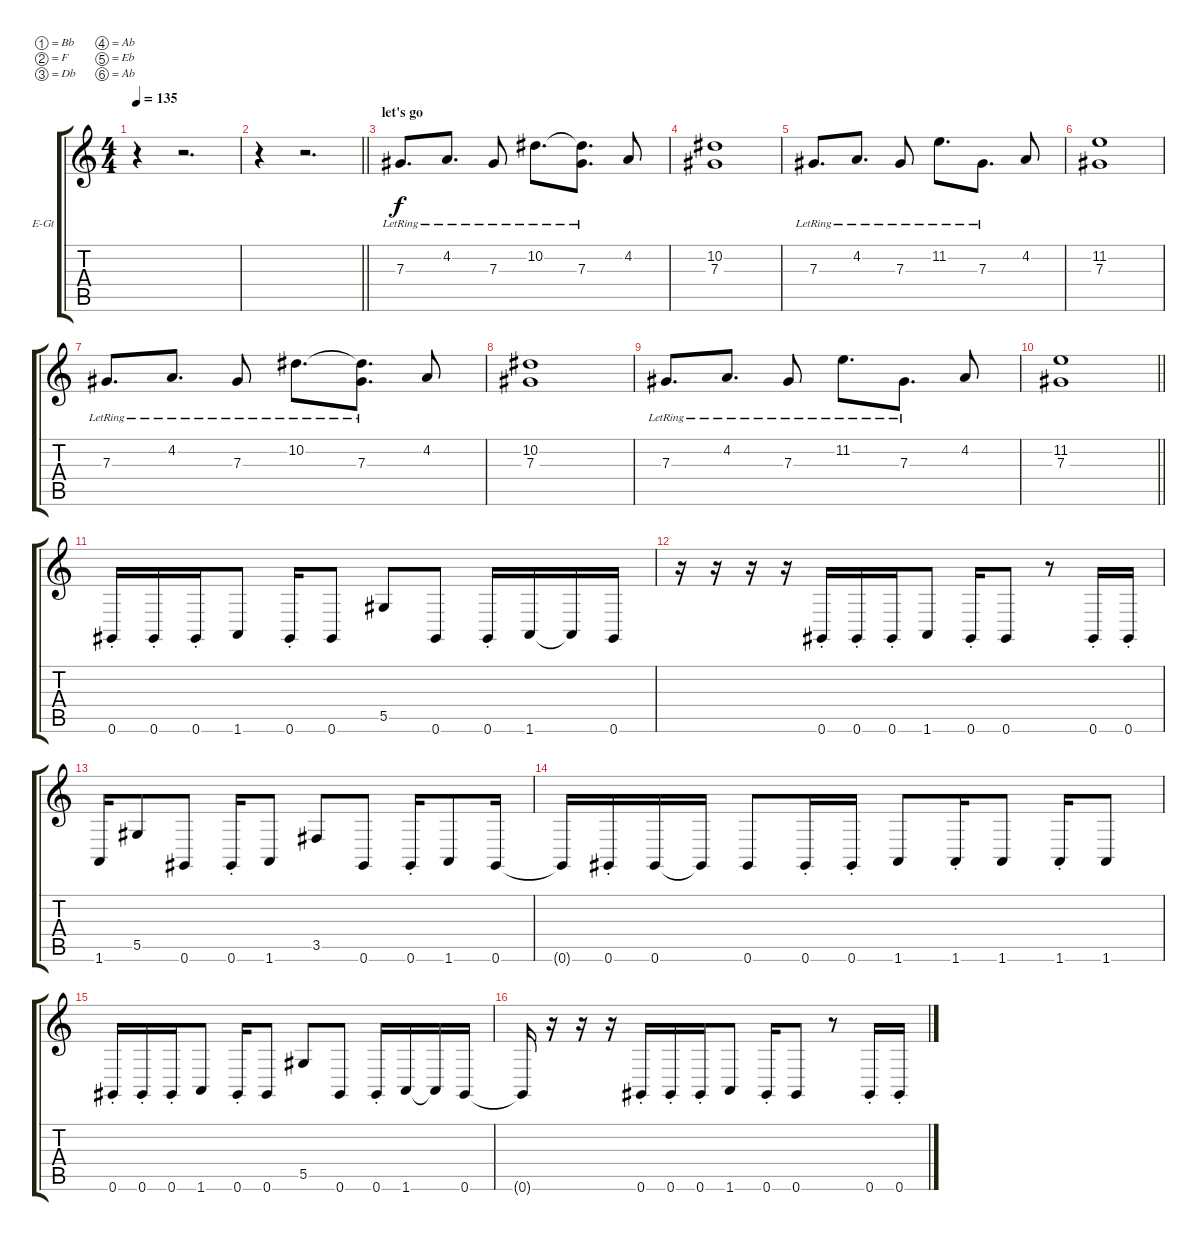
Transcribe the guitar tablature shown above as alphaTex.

\bracketExtendMode groupsimilarinstruments
\firstSystemTrackNameOrientation horizontal
\otherSystemsTrackNameOrientation horizontal
\track ("Owl" "E-Gt") {instrument distortionguitar}
\staff {score tabs}
\tuning (Bb3 F3 Db3 Ab2 Eb2 Ab1)
\ts (4 4)
\tempo 135
\clef g2
\ks c
r.4{dy f instrument distortionguitar} r.2{d} |
\barLineRight lightlight
r.4 r.2{d} |
\section ("" "let's go")
7.3{lr}.8{d} 4.2{lr}.8{d} 7.3{lr}.8 10.2{lr}.8{d} (10.2{lr t} 7.3).8{d} 4.2.8 |
(10.2 7.3).1 |
7.3{lr}.8{d} 4.2{lr}.8{d} 7.3{lr}.8 11.2{lr}.8{d} 7.3{lr}.8{d} 4.2.8 |
(11.2 7.3).1 |
7.3{lr}.8{d} 4.2{lr}.8{d} 7.3{lr}.8 10.2{lr}.8{d} (10.2{lr t} 7.3).8{d} 4.2.8 |
(10.2 7.3).1 |
7.3{lr}.8{d} 4.2{lr}.8{d} 7.3{lr}.8 11.2{lr}.8{d} 7.3{lr}.8{d} 4.2.8 |
\barLineRight lightlight
(11.2 7.3).1 |
0.6{st}.16 0.6{st}.16 0.6{st}.16 1.6.8 0.6{st}.16 0.6.8 5.5.8 0.6.8 0.6{st}.16 1.6.16 1.6{t}.16 0.6.16 |
r.16 r.16 r.16 r.16 0.6{st}.16 0.6{st}.16 0.6{st}.16 1.6.8 0.6{st}.16 0.6.8 r.8 0.6{st}.16 0.6{st}.16 |
1.6.16 5.5.8 0.6.8 0.6{st}.16 1.6.8 3.5.8 0.6.8 0.6{st}.16 1.6.8 0.6.16 |
0.6{t}.16 0.6{st}.16 0.6.16 0.6{t}.16 0.6.8 0.6{st}.16 0.6{st}.16 1.6.8 1.6{st}.16 1.6.8 1.6{st}.16 1.6.8 |
0.6{st}.16 0.6{st}.16 0.6{st}.16 1.6.8 0.6{st}.16 0.6.8 5.5.8 0.6.8 0.6{st}.16 1.6.16 1.6{t}.16 0.6.16 |
0.6{t}.16 r.16 r.16 r.16 0.6{st}.16 0.6{st}.16 0.6{st}.16 1.6.8 0.6{st}.16 0.6.8 r.8 0.6{st}.16 0.6{st}.16
